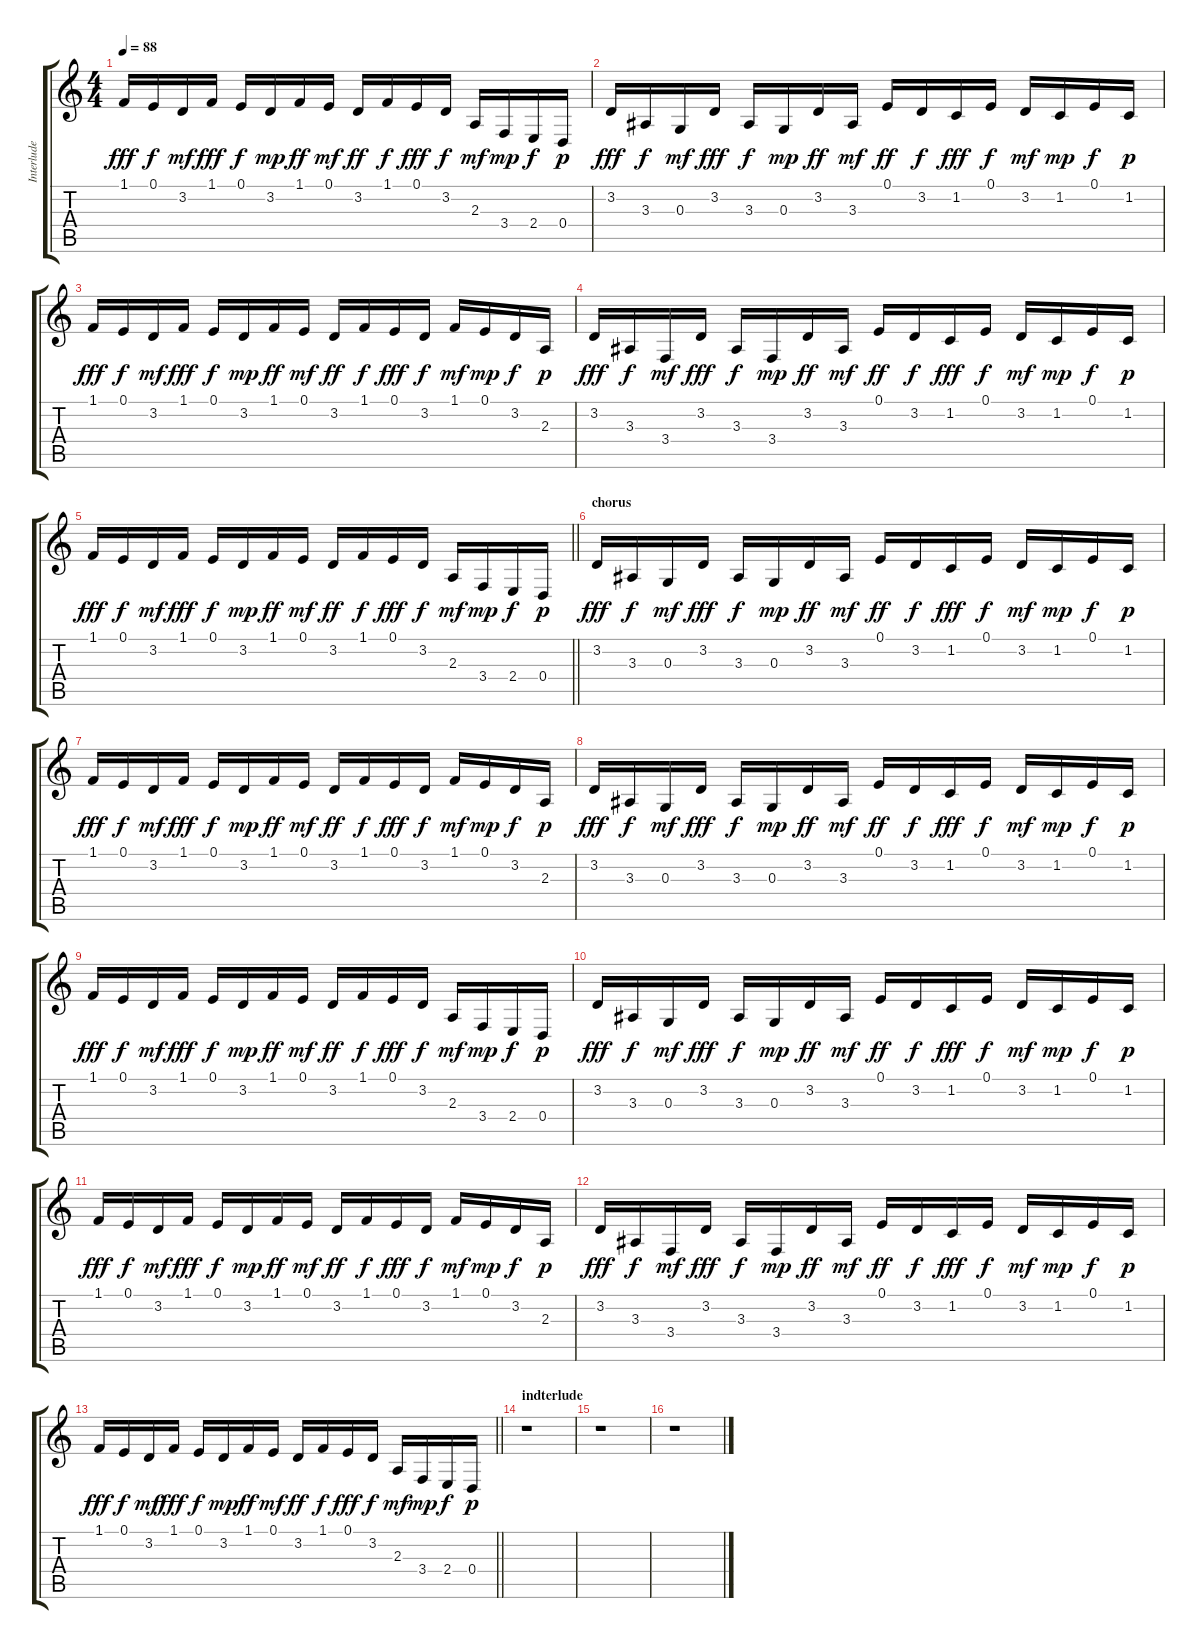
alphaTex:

\track ("Interlude en chorus background" "Interlude ") {instrument shamisen}
\staff {score tabs}
\tuning (E4 B3 G3 D3 A2 E2) {hide}
\ts (4 4)
\tempo 88
\clef g2
\ks c
1.1.16{dy fff balance 14} 0.1.16{dy f} 3.2.16{dy mf balance 1} 1.1.16{dy fff balance 9} 0.1.16{dy f balance 11} 3.2.16{dy mp balance 2} 1.1.16{dy ff balance 5} 0.1.16{dy mf balance 11} 3.2.16{dy ff balance 14} 1.1.16{dy f balance 12} 0.1.16{dy fff balance 6} 3.2.16{dy f balance 9} 2.3.16{dy mf balance 2} 3.4.16{dy mp balance 5} 2.4.16{dy f balance 8} 0.4.16{dy p balance 11} |
3.2.16{dy fff balance 14} 3.3.16{dy f} 0.3.16{dy mf balance 1} 3.2.16{dy fff balance 9} 3.3.16{dy f balance 11} 0.3.16{dy mp balance 2} 3.2.16{dy ff balance 5} 3.3.16{dy mf balance 11} 0.1.16{dy ff balance 14} 3.2.16{dy f balance 12} 1.2.16{dy fff balance 6} 0.1.16{dy f balance 9} 3.2.16{dy mf balance 2} 1.2.16{dy mp balance 5} 0.1.16{dy f balance 8} 1.2.16{dy p balance 11} |
1.1.16{dy fff balance 14} 0.1.16{dy f} 3.2.16{dy mf balance 1} 1.1.16{dy fff balance 9} 0.1.16{dy f balance 11} 3.2.16{dy mp balance 2} 1.1.16{dy ff balance 5} 0.1.16{dy mf balance 11} 3.2.16{dy ff balance 14} 1.1.16{dy f balance 12} 0.1.16{dy fff balance 6} 3.2.16{dy f balance 9} 1.1.16{dy mf balance 2} 0.1.16{dy mp balance 5} 3.2.16{dy f balance 8} 2.3.16{dy p balance 11} |
3.2.16{dy fff balance 14} 3.3.16{dy f} 3.4.16{dy mf balance 1} 3.2.16{dy fff balance 9} 3.3.16{dy f balance 11} 3.4.16{dy mp balance 2} 3.2.16{dy ff balance 5} 3.3.16{dy mf balance 11} 0.1.16{dy ff balance 14} 3.2.16{dy f balance 12} 1.2.16{dy fff balance 6} 0.1.16{dy f balance 9} 3.2.16{dy mf balance 2} 1.2.16{dy mp balance 5} 0.1.16{dy f balance 8} 1.2.16{dy p balance 11} |
\barLineRight lightlight
1.1.16{dy fff balance 14} 0.1.16{dy f} 3.2.16{dy mf balance 1} 1.1.16{dy fff balance 9} 0.1.16{dy f balance 11} 3.2.16{dy mp balance 2} 1.1.16{dy ff balance 5} 0.1.16{dy mf balance 11} 3.2.16{dy ff balance 14} 1.1.16{dy f balance 12} 0.1.16{dy fff balance 6} 3.2.16{dy f balance 9} 2.3.16{dy mf balance 2} 3.4.16{dy mp balance 5} 2.4.16{dy f balance 8} 0.4.16{dy p balance 11} |
\section ("" "chorus")
3.2.16{dy fff balance 14} 3.3.16{dy f} 0.3.16{dy mf balance 1} 3.2.16{dy fff balance 9} 3.3.16{dy f balance 11} 0.3.16{dy mp balance 2} 3.2.16{dy ff balance 5} 3.3.16{dy mf balance 11} 0.1.16{dy ff balance 14} 3.2.16{dy f balance 12} 1.2.16{dy fff balance 6} 0.1.16{dy f balance 9} 3.2.16{dy mf balance 2} 1.2.16{dy mp balance 5} 0.1.16{dy f balance 8} 1.2.16{dy p balance 11} |
1.1.16{dy fff balance 14} 0.1.16{dy f} 3.2.16{dy mf balance 1} 1.1.16{dy fff balance 9} 0.1.16{dy f balance 11} 3.2.16{dy mp balance 2} 1.1.16{dy ff balance 5} 0.1.16{dy mf balance 11} 3.2.16{dy ff balance 14} 1.1.16{dy f balance 12} 0.1.16{dy fff balance 6} 3.2.16{dy f balance 9} 1.1.16{dy mf balance 2} 0.1.16{dy mp balance 5} 3.2.16{dy f balance 8} 2.3.16{dy p balance 11} |
3.2.16{dy fff balance 14} 3.3.16{dy f} 0.3.16{dy mf balance 1} 3.2.16{dy fff balance 9} 3.3.16{dy f balance 11} 0.3.16{dy mp balance 2} 3.2.16{dy ff balance 5} 3.3.16{dy mf balance 11} 0.1.16{dy ff balance 14} 3.2.16{dy f balance 12} 1.2.16{dy fff balance 6} 0.1.16{dy f balance 9} 3.2.16{dy mf balance 2} 1.2.16{dy mp balance 5} 0.1.16{dy f balance 8} 1.2.16{dy p balance 11} |
1.1.16{dy fff balance 14} 0.1.16{dy f} 3.2.16{dy mf balance 1} 1.1.16{dy fff balance 9} 0.1.16{dy f balance 11} 3.2.16{dy mp balance 2} 1.1.16{dy ff balance 5} 0.1.16{dy mf balance 11} 3.2.16{dy ff balance 14} 1.1.16{dy f balance 12} 0.1.16{dy fff balance 6} 3.2.16{dy f balance 9} 2.3.16{dy mf balance 2} 3.4.16{dy mp balance 5} 2.4.16{dy f balance 8} 0.4.16{dy p balance 11} |
3.2.16{dy fff balance 14} 3.3.16{dy f} 0.3.16{dy mf balance 1} 3.2.16{dy fff balance 9} 3.3.16{dy f balance 11} 0.3.16{dy mp balance 2} 3.2.16{dy ff balance 5} 3.3.16{dy mf balance 11} 0.1.16{dy ff balance 14} 3.2.16{dy f balance 12} 1.2.16{dy fff balance 6} 0.1.16{dy f balance 9} 3.2.16{dy mf balance 2} 1.2.16{dy mp balance 5} 0.1.16{dy f balance 8} 1.2.16{dy p balance 11} |
1.1.16{dy fff balance 14} 0.1.16{dy f} 3.2.16{dy mf balance 1} 1.1.16{dy fff balance 9} 0.1.16{dy f balance 11} 3.2.16{dy mp balance 2} 1.1.16{dy ff balance 5} 0.1.16{dy mf balance 11} 3.2.16{dy ff balance 14} 1.1.16{dy f balance 12} 0.1.16{dy fff balance 6} 3.2.16{dy f balance 9} 1.1.16{dy mf balance 2} 0.1.16{dy mp balance 5} 3.2.16{dy f balance 8} 2.3.16{dy p balance 11} |
3.2.16{dy fff balance 14} 3.3.16{dy f} 3.4.16{dy mf balance 1} 3.2.16{dy fff balance 9} 3.3.16{dy f balance 11} 3.4.16{dy mp balance 2} 3.2.16{dy ff balance 5} 3.3.16{dy mf balance 11} 0.1.16{dy ff balance 14} 3.2.16{dy f balance 12} 1.2.16{dy fff balance 6} 0.1.16{dy f balance 9} 3.2.16{dy mf balance 2} 1.2.16{dy mp balance 5} 0.1.16{dy f balance 8} 1.2.16{dy p balance 11} |
\barLineRight lightlight
1.1.16{dy fff balance 14} 0.1.16{dy f} 3.2.16{dy mf balance 1} 1.1.16{dy fff balance 9} 0.1.16{dy f balance 11} 3.2.16{dy mp balance 2} 1.1.16{dy ff balance 5} 0.1.16{dy mf balance 11} 3.2.16{dy ff balance 14} 1.1.16{dy f balance 12} 0.1.16{dy fff balance 6} 3.2.16{dy f balance 9} 2.3.16{dy mf balance 2} 3.4.16{dy mp balance 5} 2.4.16{dy f balance 8} 0.4.16{dy p balance 11} |
\section ("" "indterlude")
r.1 |
r.1 |
r.1
